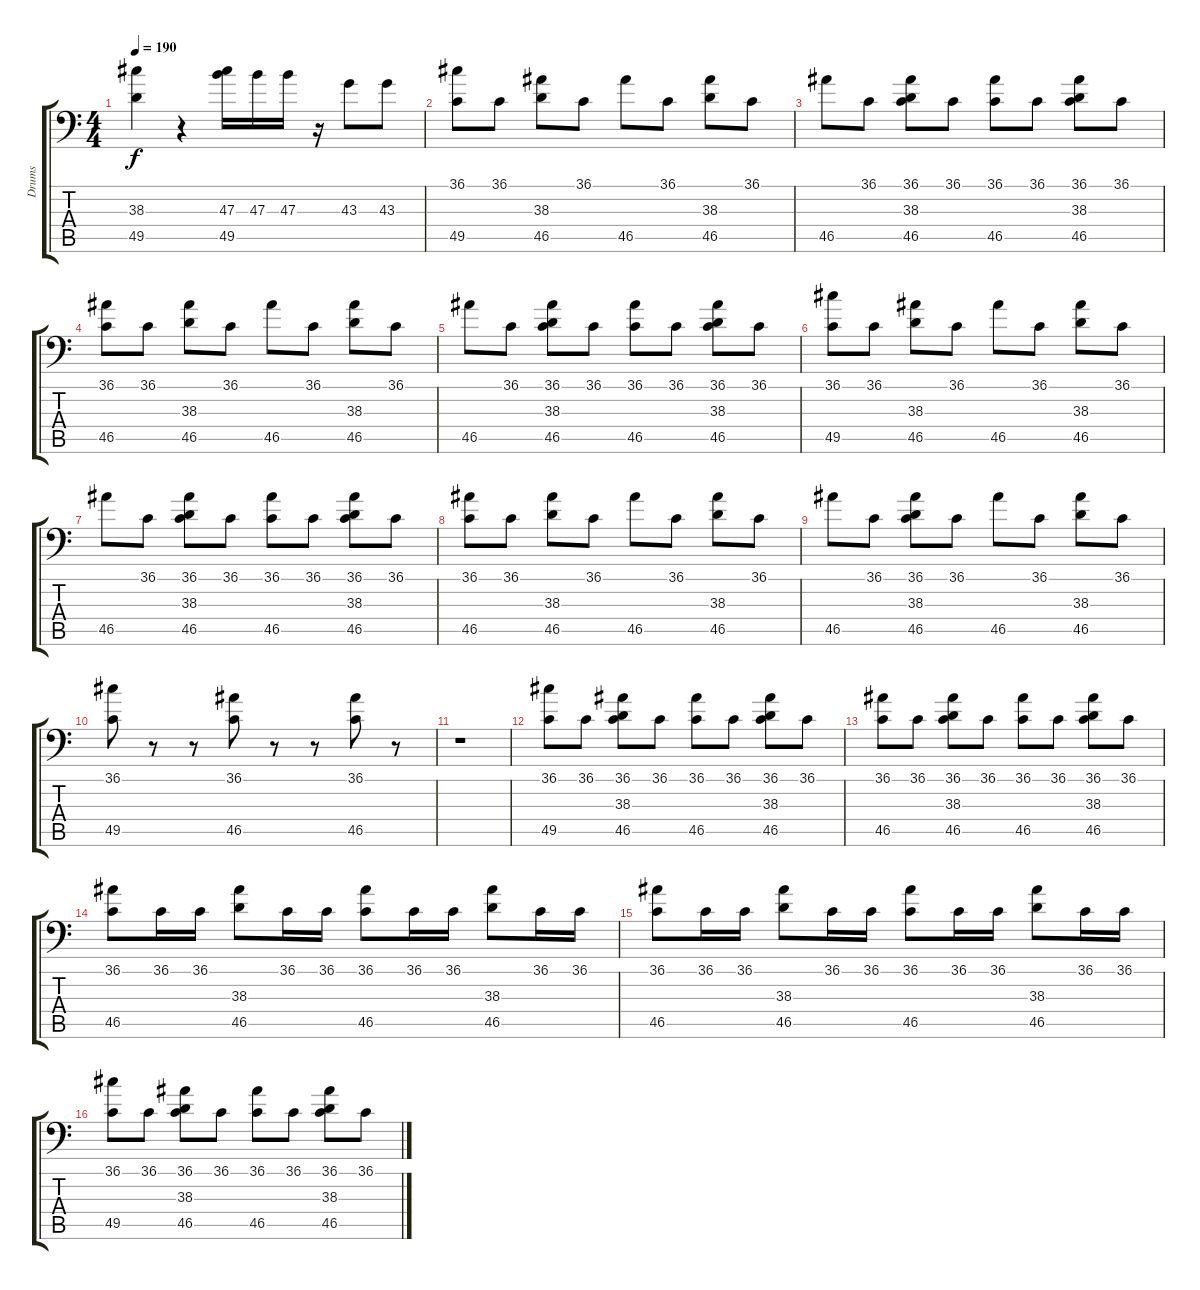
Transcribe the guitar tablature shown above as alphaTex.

\track ("Drums" "Drums") {instrument acousticgrandpiano}
\staff {score tabs}
\tuning (C-1 C-1 C-1 C-1 C-1 C-1) {hide}
\ts (4 4)
\tempo 190
\clef f4
\ks c
(38.3 49.5).4{dy f} r.4 (47.3 49.5).16 47.3.16 47.3.16 r.16 43.3.8 43.3.8 |
(36.1 49.5).8 36.1.8 (38.3 46.5).8 36.1.8 46.5.8 36.1.8 (38.3 46.5).8 36.1.8 |
46.5.8 36.1.8 (36.1 38.3 46.5).8 36.1.8 (36.1 46.5).8 36.1.8 (36.1 38.3 46.5).8 36.1.8 |
(36.1 46.5).8 36.1.8 (38.3 46.5).8 36.1.8 46.5.8 36.1.8 (38.3 46.5).8 36.1.8 |
46.5.8 36.1.8 (36.1 38.3 46.5).8 36.1.8 (36.1 46.5).8 36.1.8 (36.1 38.3 46.5).8 36.1.8 |
(36.1 49.5).8 36.1.8 (38.3 46.5).8 36.1.8 46.5.8 36.1.8 (38.3 46.5).8 36.1.8 |
46.5.8 36.1.8 (36.1 38.3 46.5).8 36.1.8 (36.1 46.5).8 36.1.8 (36.1 38.3 46.5).8 36.1.8 |
(36.1 46.5).8 36.1.8 (38.3 46.5).8 36.1.8 46.5.8 36.1.8 (38.3 46.5).8 36.1.8 |
46.5.8 36.1.8 (36.1 38.3 46.5).8 36.1.8 46.5.8 36.1.8 (38.3 46.5).8 36.1.8 |
(36.1 49.5).8 r.8 r.8 (36.1 46.5).8 r.8 r.8 (36.1 46.5).8 r.8 |
r.1 |
(36.1 49.5).8 36.1.8 (36.1 38.3 46.5).8 36.1.8 (36.1 46.5).8 36.1.8 (36.1 38.3 46.5).8 36.1.8 |
(36.1 46.5).8 36.1.8 (36.1 38.3 46.5).8 36.1.8 (36.1 46.5).8 36.1.8 (36.1 38.3 46.5).8 36.1.8 |
(36.1 46.5).8 36.1.16 36.1.16 (38.3 46.5).8 36.1.16 36.1.16 (36.1 46.5).8 36.1.16 36.1.16 (38.3 46.5).8 36.1.16 36.1.16 |
(36.1 46.5).8 36.1.16 36.1.16 (38.3 46.5).8 36.1.16 36.1.16 (36.1 46.5).8 36.1.16 36.1.16 (38.3 46.5).8 36.1.16 36.1.16 |
(36.1 49.5).8 36.1.8 (36.1 38.3 46.5).8 36.1.8 (36.1 46.5).8 36.1.8 (36.1 38.3 46.5).8 36.1.8
